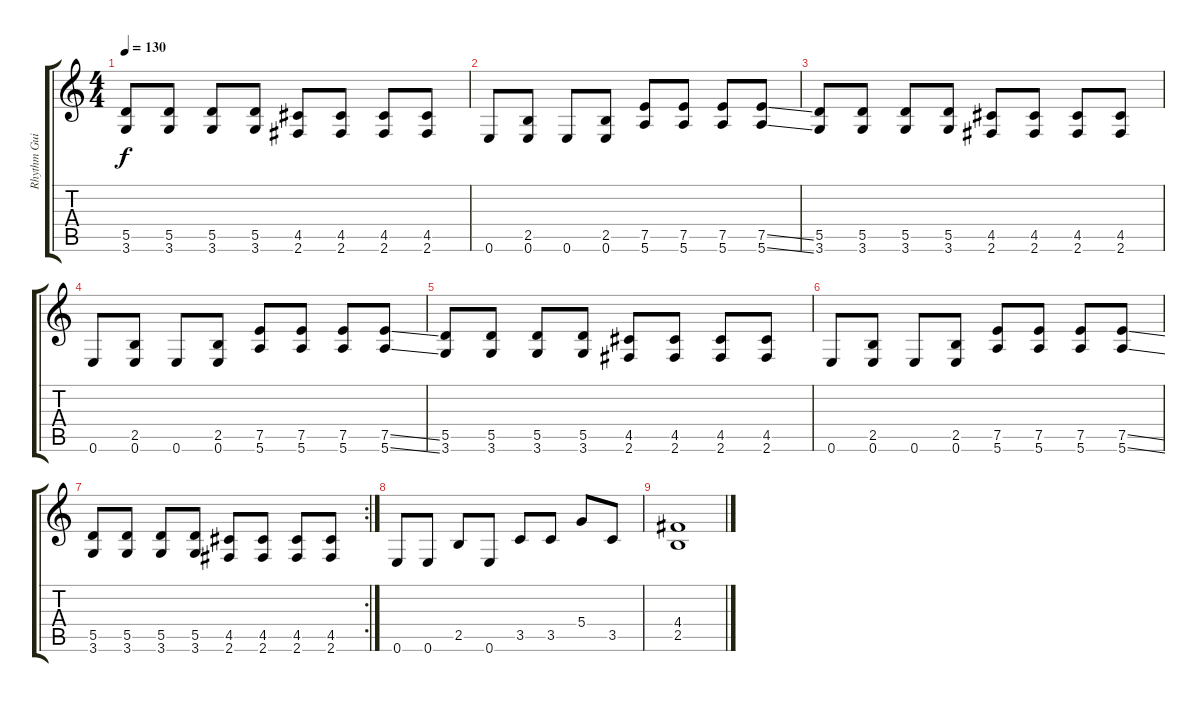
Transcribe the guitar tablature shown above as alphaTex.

\track ("Rhythm Guitar" "Rhythm Gui") {instrument distortionguitar}
\staff {score tabs}
\tuning (E4 B3 G3 D3 A2 E2) {hide}
\ts (4 4)
\tempo 130
\clef g2
\ks c
(5.5 3.6).8{dy f} (5.5 3.6).8 (5.5 3.6).8 (5.5 3.6).8 (4.5 2.6).8 (4.5 2.6).8 (4.5 2.6).8 (4.5 2.6).8 |
0.6.8 (2.5 0.6).8 0.6.8 (2.5 0.6).8 (7.5 5.6).8 (7.5 5.6).8 (7.5 5.6).8 (7.5{ss} 5.6{ss}).8 |
(5.5 3.6).8 (5.5 3.6).8 (5.5 3.6).8 (5.5 3.6).8 (4.5 2.6).8 (4.5 2.6).8 (4.5 2.6).8 (4.5 2.6).8 |
0.6.8 (2.5 0.6).8 0.6.8 (2.5 0.6).8 (7.5 5.6).8 (7.5 5.6).8 (7.5 5.6).8 (7.5{ss} 5.6{ss}).8 |
(5.5 3.6).8 (5.5 3.6).8 (5.5 3.6).8 (5.5 3.6).8 (4.5 2.6).8 (4.5 2.6).8 (4.5 2.6).8 (4.5 2.6).8 |
0.6.8 (2.5 0.6).8 0.6.8 (2.5 0.6).8 (7.5 5.6).8 (7.5 5.6).8 (7.5 5.6).8 (7.5{ss} 5.6{ss}).8 |
\rc 2
(5.5 3.6).8 (5.5 3.6).8 (5.5 3.6).8 (5.5 3.6).8 (4.5 2.6).8 (4.5 2.6).8 (4.5 2.6).8 (4.5 2.6).8 |
0.6.8 0.6.8 2.5.8 0.6.8 3.5.8 3.5.8 5.4.8 3.5.8 |
(4.4 2.5).1
